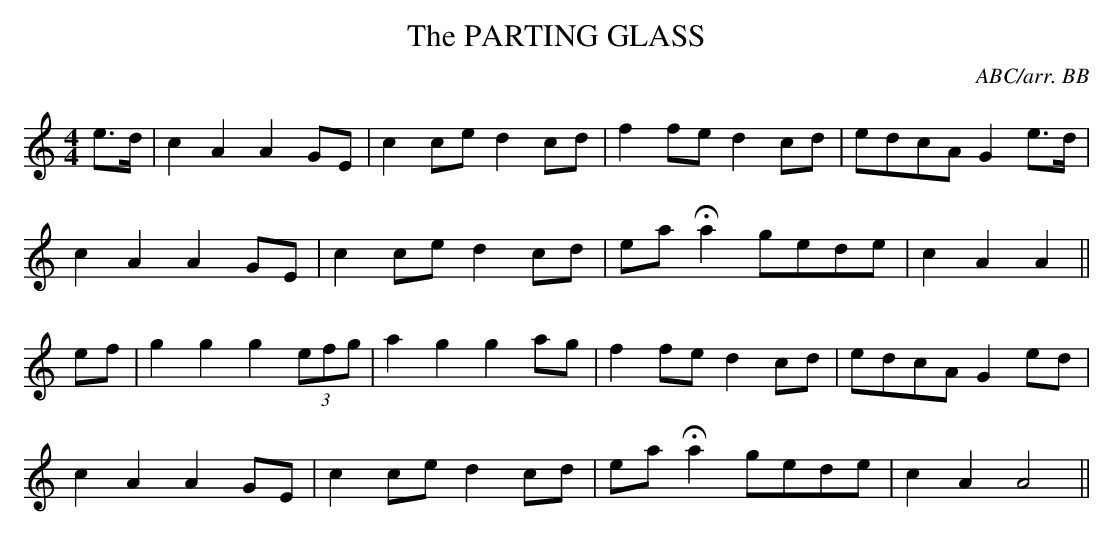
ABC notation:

X:1
T:PARTING GLASS, The
Y:"moderately slow"
C:ABC/arr. BB
L:1/4
M:4/4
K:Am
e/>d/|cAA G/E/|cc/e/ dc/d/|ff/e/ dc/d/|e/d/c/A/ G e/>d/|
cAA G/E/|cc/e/ dc/d/|e/a/ Ha g/e/d/e/|cAA||
e/f/|ggg (3e/f/g/|agg a/g/|ff/e/ dc/d/|e/d/c/A/ G e/d/|
cAA G/E/|cc/e/ dc/d/|e/a/ Ha g/e/d/e/|cAA2||
